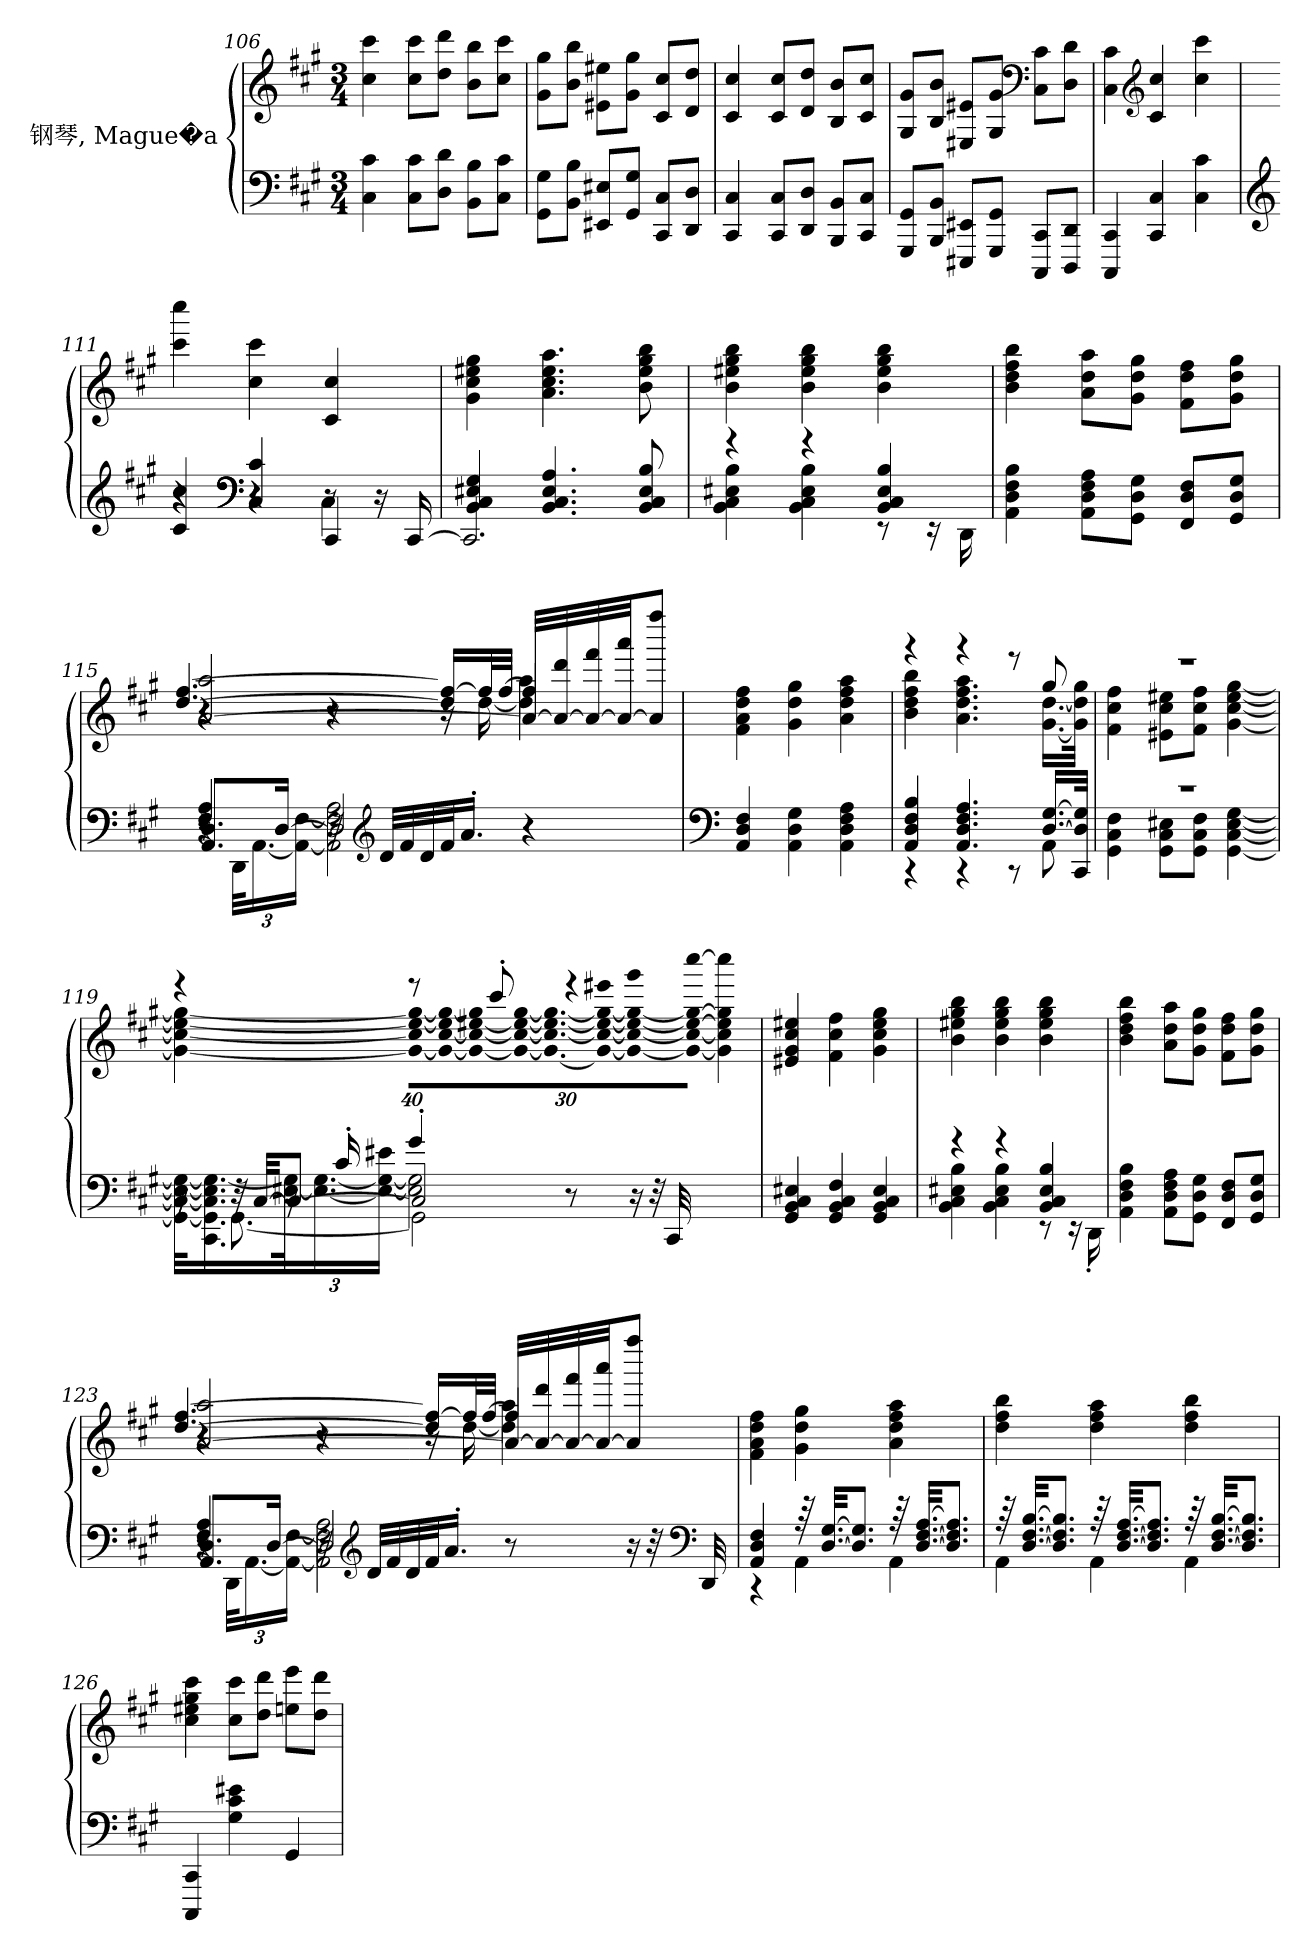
**kern	**kern
*part1	*part1
*staff2	*staff1
*I"钢琴, Mague�a	*
!!LO:LB:g=z
*clefF4	*clefG2
*k[f#c#g#]	*k[f#c#g#]
*M3/4	*M3/4
=106	=106
4C#\ 4c#\	4cc#\ 4ccc#\
*	*MM126
8C#\ 8c#\L	8cc#\ 8ccc#\L
8D\ 8d\J	8dd\ 8ddd\J
8BB\ 8B\L	8b\ 8bb\L
8C#\ 8c#\J	8cc#\ 8ccc#\J
=107	=107
8GG#\ 8G#\L	8g#\ 8gg#\L
*	*MM118
8BB\ 8B\J	8b\ 8bb\J
8EE#X/ 8E#X/L	8e#X\ 8ee#X\L
8GG#/ 8G#/J	8g#\ 8gg#\J
8CC#/ 8C#/L	8c#/ 8cc#/L
8DD/ 8D/J	8d/ 8dd/J
=108	=108
4CC#/ 4C#/	4c#/ 4cc#/
8CC#/ 8C#/L	8c#/ 8cc#/L
8DD/ 8D/J	8d/ 8dd/J
8BBB/ 8BB/L	8B/ 8b/L
8CC#/ 8C#/J	8c#/ 8cc#/J
=109	=109
8GGG#/ 8GG#/L	8G#/ 8g#/L
8BBB/ 8BB/J	8B/ 8b/J
8EEE#X/ 8EE#X/L	8E#X/ 8e#X/L
8GGG#/ 8GG#/J	8G#/ 8g#/J
*	*clefF4
8CCC#/ 8CC#/L	8C#\ 8c#\L
8DDD/ 8DD/J	8D\ 8d\J
=110	=110
4CCC#/ 4CC#/	4C#\ 4c#\
*	*clefG2
4CC#/ 4C#/	4c#/ 4cc#/
4C#\ 4c#\	4cc#\ 4ccc#\
!!LO:LB:g=z
=111	=111
*clefG2	*
*^	*
*	*^	*
4c#/ 4cc#/	4r	4r	4ccc#\ 4cccc#\
*clefF4	*	*	*
4C#/ 4c#/	4r	4r	4cc#\ 4ccc#\
4CC#/	4C#\	8r	4c#/ 4cc#/
.	.	16r	.
.	.	[16CC#/	.
*	*v	*v	*
=112	=112	=112
4BB/ 4C#/ 4E#X/ 4G#/	2.CC#/]	4g#\ 4cc#\ 4ee#X\ 4gg#\
4.BB/ 4.C#/ 4.E#/ 4.A/	.	4.a\ 4.cc#\ 4.ee#\ 4.aa\
8BB/ 8C#/ 8E#/ 8B/	.	8b\ 8ee#\ 8gg#\ 8bb\
=113	=113	=113
4r	4BB\ 4C#\ 4E#X\ 4B\	4b\ 4ee#X\ 4gg#\ 4bb\
4r	4BB\ 4C#\ 4E#\ 4B\	4b\ 4ee#\ 4gg#\ 4bb\
4BB/ 4C#/ 4E#/ 4B/	8r	4b\ 4ee#\ 4gg#\ 4bb\
.	16r	.
.	16DD\	.
*v	*v	*
=114	=114
4AA\ 4D\ 4F#\ 4B\	4b\ 4dd\ 4ff#\ 4bb\
8AA\ 8D\ 8F#\ 8A\L	8a\ 8dd\ 8aa\L
8GG#\ 8D\ 8G#\J	8g#\ 8dd\ 8gg#\J
8FF#/ 8D/ 8F#/L	8f#\ 8dd\ 8ff#\L
8GG#/ 8D/ 8G#/J	8g#\ 8dd\ 8gg#\J
!!LO:LB:g=z
=115	=115
*^	*^
*	*^	*	*^
*	*	*^	*	*	*^
4F#/ 4A/	4r	8.AA/ 8.D/L	8r	[2a/ 2aa/	4r	[4.dd/ [4.ff#/	4r
*	*	*	*Xbrackettup	*	*	*	*
.	.	.	48DD\KLL	.	.	.	.
.	.	.	[24.AA\	.	.	.	.
.	.	[16D/Jk	.	.	.	.	.
.	.	.	24AA\_ [24F#\JJ	.	.	.	.
32r	2A\	2D/]	2AA\] 2F#\]	.	4r	.	8r
*clefG2	*	*	*	*	*	*	*
32d/LLL	.	.	.	.	.	.	.
32f#/	.	.	.	.	.	.	.
32d/	.	.	.	.	.	.	.
32f#/J	.	.	.	.	.	16dd/] 16ff#/_LL	16r
16.a'/JJ	.	.	.	.	.	.	.
.	.	.	.	.	.	32ff#/L]	[16dd\
.	.	.	.	.	.	[32ff#/JJJ	.
*	*	*	*	*MM79	*	*	*
4r	.	.	.	32a/LLL_	4aa\	4ff#/]	4dd\]
.	.	.	.	32a/_ 32ddd/	.	.	.
*	*	*	*	*MM69	*	*	*
.	.	.	.	32a/_ 32fff#/	.	.	.
.	.	.	.	32a/_ 32aaa/JJ	.	.	.
*	*	*	*	*MM59	*	*	*
.	.	.	.	8a/] 8ffff#/J	.	.	.
*v	*v	*v	*v	*	*	*	*
*	*v	*v	*v	*v
=116	=116
*clefF4	*
4AA/ 4D/ 4F#/	4f#\ 4a\ 4dd\ 4ff#\
4AA\ 4D\ 4G#\	4g#\ 4dd\ 4gg#\
4AA\ 4D\ 4F#\ 4A\	4a\ 4dd\ 4ff#\ 4aa\
=117	=117
*^	*^
4AA/ 4D/ 4F#/ 4B/	4r	4r	4b\ 4dd\ 4ff#\ 4bb\
4.AA/ 4.D/ 4.F#/ 4.A/	4r	4r	4.a\ 4.dd\ 4.ff#\ 4.aa\
.	8r	8r	.
[16.D/ [16.G#/LL	8AA\	8gg#/	[16.g#\ [16.dd\LL
32CC#/ 32D/] 32G#/]JJk	.	.	32g#\] 32dd\] 32gg#\JJk
!!LO:PB:g=z	!!
=118	=118	=118	=118
2.r	4GG#\ 4C#\ 4F#\	2.r	4f#\ 4cc#\ 4ff#\
.	8GG#\ 8C#\ 8E#X\L	.	8e#X\ 8cc#\ 8ee#X\L
.	8GG#\ 8C#\ 8F#\J	.	8f#\ 8cc#\ 8ff#\J
.	[4GG#\ [4C#\ [4E#\ [4G#\	.	[4g#\ [4cc#\ [4ee#\ [4gg#\
=119	=119	=119	=119
*^	*^	*	*
8r	32GG#\_ 32C#\_ 32E#\_ 32G#\_KLL	16r	16r	4r	4g#\_ 4cc#\_ 4ee#\_ 4gg#\_
.	16.CC#\ 16.GG#\] 16.C#\] 16.E#\] 16.G#\_	.	.	.	.
.	.	32r	[8.GG#\	.	.
.	.	[32C#/KKL	.	.	.
16r	[48E#X\ 48G#\]K	8C#/J_	.	.	.
.	24.E#\_ [24.G#\	.	.	.	.
16c#'/	.	.	.	.	.
.	24E#\_ 24G#\_ 24e#X\JJ	.	.	.	.
*	*	*	*	*	*Xbrackettup
!	!	!	!	!	!LO:N:vis=32
4g#'/	2E#\] 2G#\]	2C#/]	2GG#\]	8r	640%23g#\_ 640%23cc#\] 640%23ee#\_ 640%23gg#\_LLL
!	!	!	!	!	!LO:N:vis=256%9
.	.	.	.	.	960%17g#\_ [960%17cc#\ 960%17ee#\] 960%17gg#\_K
!	!	!	!	!	!LO:N:vis=32
.	.	.	.	.	640%23g#\_ 640%23cc#\_ [640%23ee#X\ 640%23gg#\]
!	!	!	!	!	!LO:N:vis=256%9
.	.	.	.	.	960%17g#\_ 960%17cc#\_ 960%17ee#\_ [960%17gg#\K
!	!	!	!	!	!LO:N:vis=32.
.	.	.	.	.	1920%103g#\_ 1920%103cc#\_ 1920%103ee#\_ 1920%103gg#\_
.	.	.	.	8ccc#'/	.
!	!	!	!	!	!LO:N:vis=256%9
.	.	.	.	.	960%17g#\_ 960%17cc#\_ 960%17ee#\_ 960%17gg#\_ 960%17eee#X\K
!	!	!	!	!	!LO:N:vis=32
.	.	.	.	.	640%23g#\_ 640%23cc#\_ 640%23ee#\_ 640%23gg#\_ 640%23ggg#\
!	!	!	!	!	!LO:N:vis=32
.	.	.	.	.	640%23g#\_ 640%23cc#\_ 640%23ee#\_ 640%23gg#\_ [640%23cccc#\JJJ
8r	.	.	.	4r	.
.	.	.	.	.	4g#\] 4cc#\] 4ee#\] 4gg#\] 4cccc#\]
16r	.	.	.	.	.
32r	.	.	.	.	.
32CC#/	.	.	.	.	.
1920ryy	1920ryy	1920ryy	1920ryy	1920ryy	.
*v	*v	*v	*v	*	*
*	*v	*v
!!LO:LB:g=z
=120	=120
4GG#/ 4BB/ 4C#/ 4E#X/	4e#X/ 4g#/ 4cc#/ 4ee#X/
4GG#/ 4BB/ 4C#/ 4F#/	4f#\ 4cc#\ 4ff#\
4GG#/ 4BB/ 4C#/ 4E#/	4g#\ 4cc#\ 4ee#\ 4gg#\
=121	=121
*^	*
4r	4BB\ 4C#\ 4E#X\ 4B\	4b\ 4ee#X\ 4gg#\ 4bb\
4r	4BB\ 4C#\ 4E#\ 4B\	4b\ 4ee#\ 4gg#\ 4bb\
4BB/ 4C#/ 4E#/ 4B/	8r	4b\ 4ee#\ 4gg#\ 4bb\
.	16r	.
.	16DD'\	.
*v	*v	*
=122	=122
4AA\ 4D\ 4F#\ 4B\	4b\ 4dd\ 4ff#\ 4bb\
8AA\ 8D\ 8F#\ 8A\L	8a\ 8dd\ 8aa\L
8GG#\ 8D\ 8G#\J	8g#\ 8dd\ 8gg#\J
8FF#/ 8D/ 8F#/L	8f#\ 8dd\ 8ff#\L
8GG#/ 8D/ 8G#/J	8g#\ 8dd\ 8gg#\J
!!LO:LB:g=z
=123	=123
*^	*^
*	*^	*	*^
*	*	*^	*	*	*^
4F#/ 4A/	4r	8.AA/ 8.D/L	8r	[2a/ 2aa/	4r	[4.dd/ [4.ff#/	4r
.	.	.	48DD\KLL	.	.	.	.
.	.	.	[24.AA\	.	.	.	.
.	.	[16D/Jk	.	.	.	.	.
.	.	.	24AA\_ [24F#\JJ	.	.	.	.
32r	2A\	2D/]	2AA\] 2F#\]	.	4r	.	8r
*clefG2	*	*	*	*	*	*	*
32d/LLL	.	.	.	.	.	.	.
32f#/	.	.	.	.	.	.	.
32d/	.	.	.	.	.	.	.
32f#/J	.	.	.	.	.	16dd/] 16ff#/_LL	16r
16.a'/JJ	.	.	.	.	.	.	.
.	.	.	.	.	.	32ff#/L]	[16dd\
.	.	.	.	.	.	[32ff#/JJJ	.
8r	.	.	.	32a/LLL_	4aa\	4ff#/]	4dd\]
.	.	.	.	32a/_ 32ddd/	.	.	.
.	.	.	.	32a/_ 32fff#/	.	.	.
.	.	.	.	32a/_ 32aaa/JJ	.	.	.
16r	.	.	.	8a/] 8ffff#/J	.	.	.
32r	.	.	.	.	.	.	.
*clefF4	*	*	*	*	*	*	*
32DD/	.	.	.	.	.	.	.
*	*v	*v	*v	*	*	*	*
*	*	*v	*v	*v	*v
=124	=124	=124
4AA/ 4D/ 4F#/	4r	4f#\ 4a\ 4dd\ 4ff#\
64r	4AA\	4g#\ 4dd\ 4gg#\
[32.D/ [32.G#/KKL	.	.
8.D/] 8.G#/]J	.	.
64r	4AA\	4a\ 4dd\ 4ff#\ 4aa\
[32.D/ [32.F#/ [32.A/KKL	.	.
8.D/] 8.F#/] 8.A/]J	.	.
!!LO:LB:g=z
=125	=125	=125
64r	4AA\	4dd\ 4ff#\ 4bb\
[32.D/ [32.F#/ [32.B/KKL	.	.
8.D/] 8.F#/] 8.B/]J	.	.
*	*	*MM59
64r	4AA\	4dd\ 4ff#\ 4aa\
[32.D/ [32.F#/ [32.A/KKL	.	.
8.D/] 8.F#/] 8.A/]J	.	.
64r	4AA\	4dd\ 4ff#\ 4bb\
[32.D/ [32.F#/ [32.B/KKL	.	.
8.D/] 8.F#/] 8.B/]J	.	.
*v	*v	*
=126	=126
4CCC#/ 4CC#/	4cc#\ 4ee#X\ 4gg#\ 4ccc#\
4G#\ 4c#\ 4e#X\	8cc#\ 8ccc#\L
.	8dd\ 8ddd\J
4GG#/	8een\ 8eee\L
.	8dd\ 8ddd\J
=	=
*-	*-
